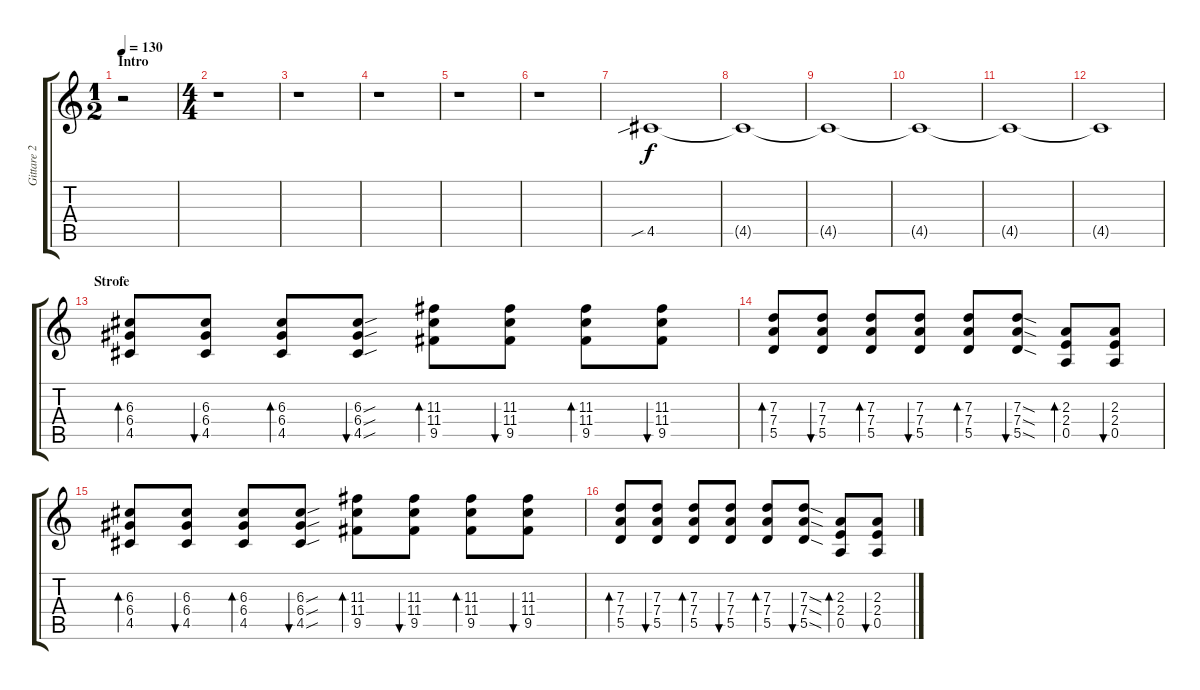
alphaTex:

\track ("Gittare 2" "Gittare 2") {instrument distortionguitar}
\staff {score tabs}
\tuning (E4 B3 G3 D3 A2 E2) {hide}
\ts (1 2)
\section ("" "Intro")
\tempo 130
\clef g2
\ks c
r.2{dy f instrument distortionguitar} |
\ts (4 4)
r.1 |
r.1 |
r.1 |
r.1 |
r.1 |
4.5{sib}.1 |
4.5{t}.1 |
4.5{t}.1 |
4.5{t}.1 |
4.5{t}.1 |
4.5{t}.1 |
\section ("" "Strofe")
(6.3 6.4 4.5).8{bd 30} (6.3 6.4 4.5).8{bu 30} (6.3 6.4 4.5).8{bd 30} (6.3{sou} 6.4{sou} 4.5{sou}).8{bu 30} (11.3 11.4 9.5).8{bd 30} (11.3 11.4 9.5).8{bu 30} (11.3 11.4 9.5).8{bd 30} (11.3 11.4 9.5).8{bu 30} |
(7.3 7.4 5.5).8{bd 30} (7.3 7.4 5.5).8{bu 30} (7.3 7.4 5.5).8{bd 30} (7.3 7.4 5.5).8{bu 30} (7.3 7.4 5.5).8{bd 30} (7.3{sod} 7.4{sod} 5.5{sod}).8{bu 30} (2.3 2.4 0.5).8{bd 30} (2.3 2.4 0.5).8{bu 30} |
(6.3 6.4 4.5).8{bd 30} (6.3 6.4 4.5).8{bu 30} (6.3 6.4 4.5).8{bd 30} (6.3{sou} 6.4{sou} 4.5{sou}).8{bu 30} (11.3 11.4 9.5).8{bd 30} (11.3 11.4 9.5).8{bu 30} (11.3 11.4 9.5).8{bd 30} (11.3 11.4 9.5).8{bu 30} |
(7.3 7.4 5.5).8{bd 30} (7.3 7.4 5.5).8{bu 30} (7.3 7.4 5.5).8{bd 30} (7.3 7.4 5.5).8{bu 30} (7.3 7.4 5.5).8{bd 30} (7.3{sod} 7.4{sod} 5.5{sod}).8{bu 30} (2.3 2.4 0.5).8{bd 30} (2.3 2.4 0.5).8{bu 30}
